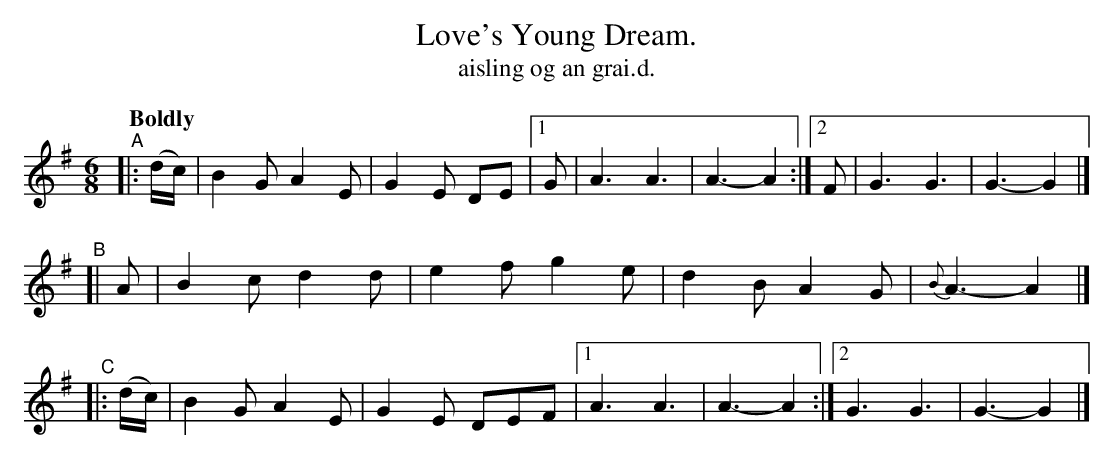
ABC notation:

X:1
T: Love's Young Dream.
T: aisling og an grai\.d.
Q: "Boldly"
M: 6/8
L: 1/8
K: G
"^A"|: (d/c/) | B2G A2E | G2E DE |1 G | A3 A3 | A3- A2 :|2 F | G3 G3 | G3- G2 |]
"^B"[| A | B2c d2d | e2f g2e | d2B A2G | {B}A3- A2 |]
"^C"|: (d/c/) | B2G A2E | G2E DEF |1 A3 A3 | A3- A2 :|2 G3 G3 | G3- G2 |]
